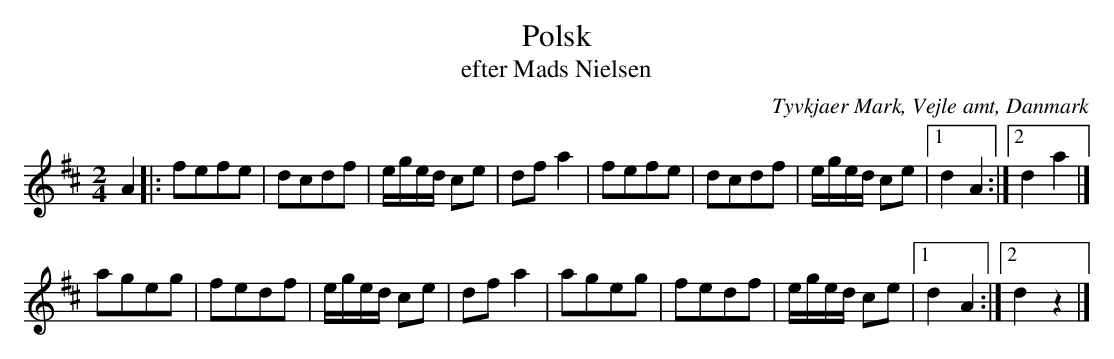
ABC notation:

X:1
T:Polsk
T:efter Mads Nielsen
O:Tyvkjaer Mark, Vejle amt, Danmark
M:2/4
L:1/8
K:D
A2 |: fefe | dcdf | e/g/e/d/ ce | df a2 | fefe | dcdf | e/g/e/d/ ce |1 d2 A2 :|2 d2 a2 |]
ageg | fedf | e/g/e/d/ ce | df a2 | ageg | fedf | e/g/e/d/ ce |1 d2 A2 :|2 d2 z2 |]
